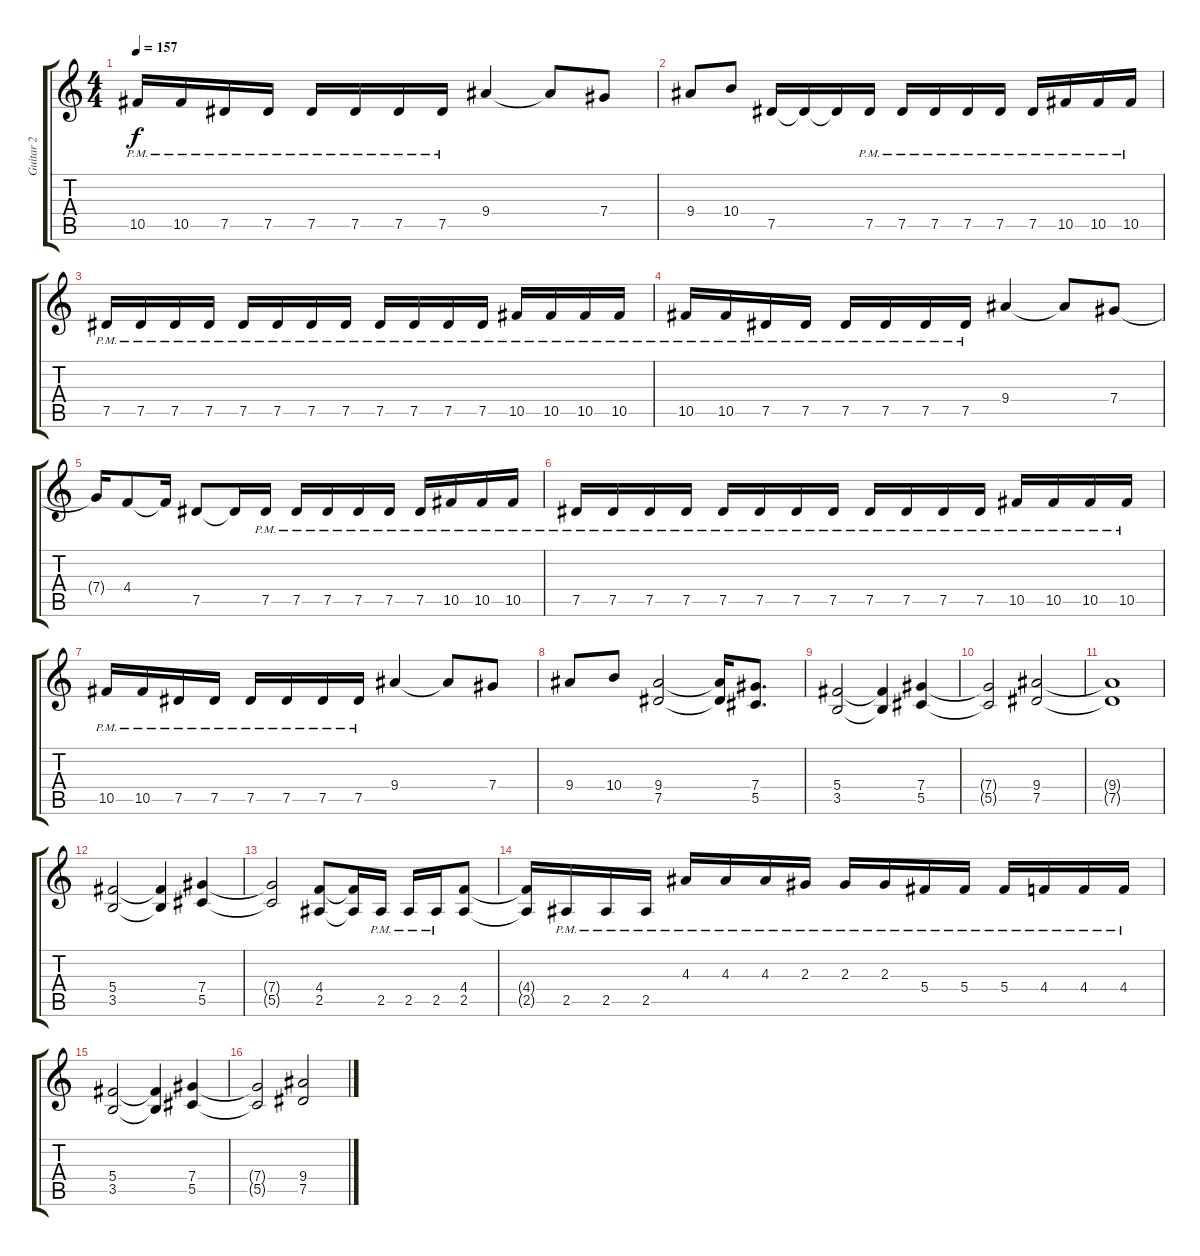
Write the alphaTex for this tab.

\track ("Guitar 2" "Guitar 2") {instrument distortionguitar}
\staff {score tabs}
\tuning (Eb4 Bb3 Gb3 Db3 Ab2 Eb2) {hide}
\ts (4 4)
\tempo 157
\clef g2
\ks c
10.5{pm}.16{dy f} 10.5{pm}.16 7.5{pm}.16 7.5{pm}.16 7.5{pm}.16 7.5{pm}.16 7.5{pm}.16 7.5{pm}.16 9.4.4 9.4{t}.8 7.4.8 |
9.4.8 10.4.8 7.5.16 7.5{t}.16 7.5{t}.16 7.5{pm}.16 7.5{pm}.16 7.5{pm}.16 7.5{pm}.16 7.5{pm}.16 7.5{pm}.16 10.5{pm}.16 10.5{pm}.16 10.5{pm}.16 |
7.5{pm}.16 7.5{pm}.16 7.5{pm}.16 7.5{pm}.16 7.5{pm}.16 7.5{pm}.16 7.5{pm}.16 7.5{pm}.16 7.5{pm}.16 7.5{pm}.16 7.5{pm}.16 7.5{pm}.16 10.5{pm}.16 10.5{pm}.16 10.5{pm}.16 10.5{pm}.16 |
10.5{pm}.16 10.5{pm}.16 7.5{pm}.16 7.5{pm}.16 7.5{pm}.16 7.5{pm}.16 7.5{pm}.16 7.5{pm}.16 9.4.4 9.4{t}.8 7.4.8 |
7.4{t}.16 4.4.8 4.4{t}.16 7.5.8 7.5{t}.16 7.5{pm}.16 7.5{pm}.16 7.5{pm}.16 7.5{pm}.16 7.5{pm}.16 7.5{pm}.16 10.5{pm}.16 10.5{pm}.16 10.5{pm}.16 |
7.5{pm}.16 7.5{pm}.16 7.5{pm}.16 7.5{pm}.16 7.5{pm}.16 7.5{pm}.16 7.5{pm}.16 7.5{pm}.16 7.5{pm}.16 7.5{pm}.16 7.5{pm}.16 7.5{pm}.16 10.5{pm}.16 10.5{pm}.16 10.5{pm}.16 10.5{pm}.16 |
10.5{pm}.16 10.5{pm}.16 7.5{pm}.16 7.5{pm}.16 7.5{pm}.16 7.5{pm}.16 7.5{pm}.16 7.5{pm}.16 9.4.4 9.4{t}.8 7.4.8 |
9.4.8 10.4.8 (9.4 7.5).2 (9.4{t} 7.5{t}).16 (7.4 5.5).8{d} |
(5.4 3.5).2 (5.4{t} 3.5{t}).4 (7.4 5.5).4 |
(7.4{t} 5.5{t}).2 (9.4 7.5).2 |
(9.4{t} 7.5{t}).1 |
(5.4 3.5).2 (5.4{t} 3.5{t}).4 (7.4 5.5).4 |
(7.4{t} 5.5{t}).2 (4.4 2.5).8 (4.4{t} 2.5{t}).16 2.5{pm}.16 2.5{pm}.16 2.5{pm}.16 (4.4 2.5).8 |
(4.4{t} 2.5{t}).16 2.5{pm}.16 2.5{pm}.16 2.5{pm}.16 4.3{pm}.16 4.3{pm}.16 4.3{pm}.16 2.3{pm}.16 2.3{pm}.16 2.3{pm}.16 5.4{pm}.16 5.4{pm}.16 5.4{pm}.16 4.4{pm}.16 4.4{pm}.16 4.4{pm}.16 |
(5.4 3.5).2 (5.4{t} 3.5{t}).4 (7.4 5.5).4 |
(7.4{t} 5.5{t}).2 (9.4 7.5).2
